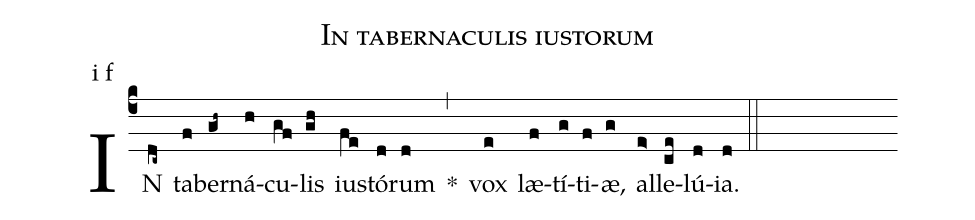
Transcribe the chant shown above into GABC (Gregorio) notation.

name:In tabernaculis iustorum;
office-part:Antiphona;
mode:1;
annotation: i f;
%%
(c4)
IN(dc~) ta(f)ber(gh~)ná(h)cu(gf)lis(gh) iu(fe)stó(d)rum(d) *(,)
vox(e) læ(f)tí(g)ti(f)æ,(g) al(e>)le(ce)lú(d)ia.(d) (::)
